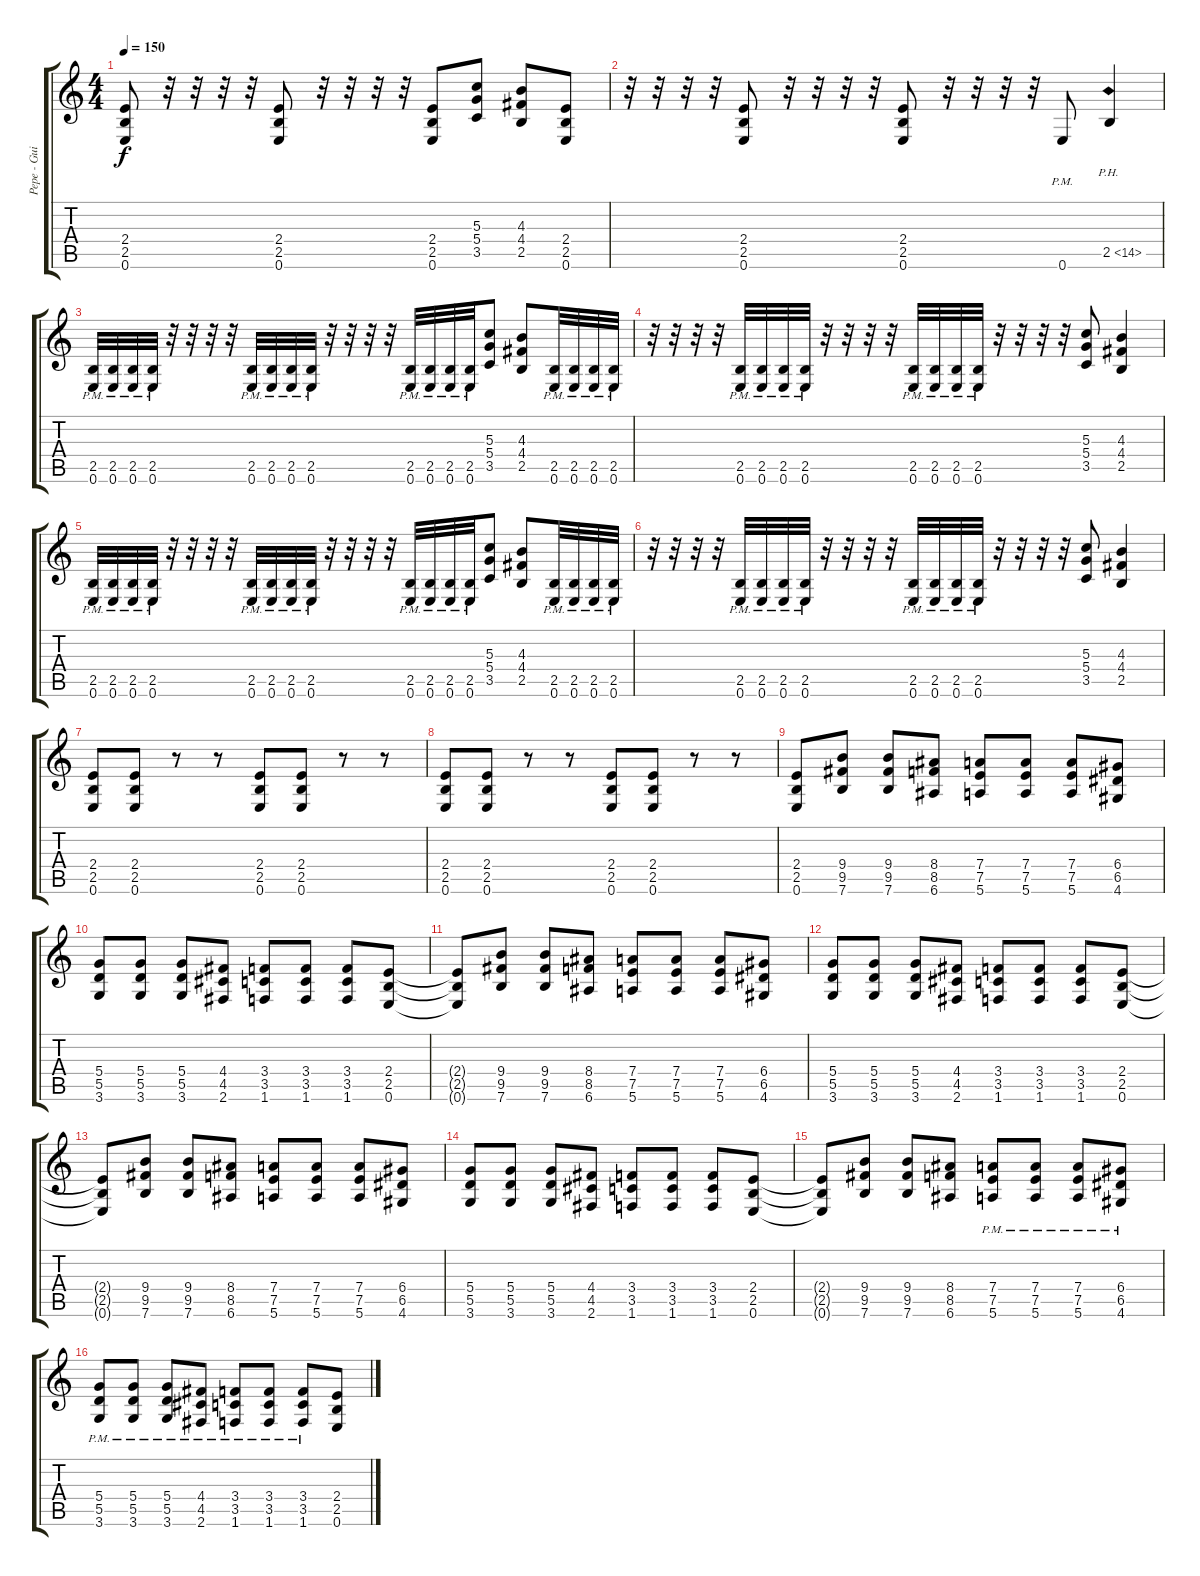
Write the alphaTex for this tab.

\track ("Pepe - Guitar" "Pepe - Gui") {instrument distortionguitar}
\staff {score tabs}
\tuning (E4 B3 G3 D3 A2 E2) {hide}
\ts (4 4)
\tempo 150
\clef g2
\ks c
(2.4 2.5 0.6).8{dy f} r.32 r.32 r.32 r.32 (2.4 2.5 0.6).8 r.32 r.32 r.32 r.32 (2.4 2.5 0.6).8 (5.3 5.4 3.5).8 (4.3 4.4 2.5).8 (2.4 2.5 0.6).8 |
r.32 r.32 r.32 r.32 (2.4 2.5 0.6).8 r.32 r.32 r.32 r.32 (2.4 2.5 0.6).8 r.32 r.32 r.32 r.32 0.6{pm}.8 2.5{ph 12}.4 |
(2.5 0.6{pm}).32 (2.5 0.6{pm}).32 (2.5 0.6{pm}).32 (2.5 0.6{pm}).32 r.32 r.32 r.32 r.32 (2.5 0.6{pm}).32 (2.5 0.6{pm}).32 (2.5 0.6{pm}).32 (2.5 0.6{pm}).32 r.32 r.32 r.32 r.32 (2.5 0.6{pm}).32 (2.5 0.6{pm}).32 (2.5 0.6{pm}).32 (2.5 0.6{pm}).32 (5.3 5.4 3.5).8 (4.3 4.4 2.5).8 (2.5 0.6{pm}).32 (2.5 0.6{pm}).32 (2.5 0.6{pm}).32 (2.5 0.6{pm}).32 |
r.32 r.32 r.32 r.32 (2.5 0.6{pm}).32 (2.5 0.6{pm}).32 (2.5 0.6{pm}).32 (2.5 0.6{pm}).32 r.32 r.32 r.32 r.32 (2.5 0.6{pm}).32 (2.5 0.6{pm}).32 (2.5 0.6{pm}).32 (2.5 0.6{pm}).32 r.32 r.32 r.32 r.32 (5.3 5.4 3.5).8 (4.3 4.4 2.5).4 |
(2.5 0.6{pm}).32 (2.5 0.6{pm}).32 (2.5 0.6{pm}).32 (2.5 0.6{pm}).32 r.32 r.32 r.32 r.32 (2.5 0.6{pm}).32 (2.5 0.6{pm}).32 (2.5 0.6{pm}).32 (2.5 0.6{pm}).32 r.32 r.32 r.32 r.32 (2.5 0.6{pm}).32 (2.5 0.6{pm}).32 (2.5 0.6{pm}).32 (2.5 0.6{pm}).32 (5.3 5.4 3.5).8 (4.3 4.4 2.5).8 (2.5 0.6{pm}).32 (2.5 0.6{pm}).32 (2.5 0.6{pm}).32 (2.5 0.6{pm}).32 |
r.32 r.32 r.32 r.32 (2.5 0.6{pm}).32 (2.5 0.6{pm}).32 (2.5 0.6{pm}).32 (2.5 0.6{pm}).32 r.32 r.32 r.32 r.32 (2.5 0.6{pm}).32 (2.5 0.6{pm}).32 (2.5 0.6{pm}).32 (2.5 0.6{pm}).32 r.32 r.32 r.32 r.32 (5.3 5.4 3.5).8 (4.3 4.4 2.5).4 |
(2.4 2.5 0.6).8 (2.4 2.5 0.6).8 r.8 r.8 (2.4 2.5 0.6).8 (2.4 2.5 0.6).8 r.8 r.8 |
(2.4 2.5 0.6).8 (2.4 2.5 0.6).8 r.8 r.8 (2.4 2.5 0.6).8 (2.4 2.5 0.6).8 r.8 r.8 |
(2.4 2.5 0.6).8 (9.4 9.5 7.6).8 (9.4 9.5 7.6).8 (8.4 8.5 6.6).8 (7.4 7.5 5.6).8 (7.4 7.5 5.6).8 (7.4 7.5 5.6).8 (6.4 6.5 4.6).8 |
(5.4 5.5 3.6).8 (5.4 5.5 3.6).8 (5.4 5.5 3.6).8 (4.4 4.5 2.6).8 (3.4 3.5 1.6).8 (3.4 3.5 1.6).8 (3.4 3.5 1.6).8 (2.4 2.5 0.6).8 |
(2.4{t} 2.5{t} 0.6{t}).8 (9.4 9.5 7.6).8 (9.4 9.5 7.6).8 (8.4 8.5 6.6).8 (7.4 7.5 5.6).8 (7.4 7.5 5.6).8 (7.4 7.5 5.6).8 (6.4 6.5 4.6).8 |
(5.4 5.5 3.6).8 (5.4 5.5 3.6).8 (5.4 5.5 3.6).8 (4.4 4.5 2.6).8 (3.4 3.5 1.6).8 (3.4 3.5 1.6).8 (3.4 3.5 1.6).8 (2.4 2.5 0.6).8 |
(2.4{t} 2.5{t} 0.6{t}).8 (9.4 9.5 7.6).8 (9.4 9.5 7.6).8 (8.4 8.5 6.6).8 (7.4 7.5 5.6).8 (7.4 7.5 5.6).8 (7.4 7.5 5.6).8 (6.4 6.5 4.6).8 |
(5.4 5.5 3.6).8 (5.4 5.5 3.6).8 (5.4 5.5 3.6).8 (4.4 4.5 2.6).8 (3.4 3.5 1.6).8 (3.4 3.5 1.6).8 (3.4 3.5 1.6).8 (2.4 2.5 0.6).8 |
(2.4{t} 2.5{t} 0.6{t}).8 (9.4 9.5 7.6).8 (9.4 9.5 7.6).8 (8.4 8.5 6.6).8 (7.4{pm} 7.5{pm} 5.6{pm}).8 (7.4{pm} 7.5{pm} 5.6{pm}).8 (7.4{pm} 7.5{pm} 5.6{pm}).8 (6.4{pm} 6.5{pm} 4.6{pm}).8 |
(5.4{pm} 5.5{pm} 3.6{pm}).8 (5.4{pm} 5.5{pm} 3.6{pm}).8 (5.4{pm} 5.5{pm} 3.6{pm}).8 (4.4{pm} 4.5{pm} 2.6{pm}).8 (3.4{pm} 3.5{pm} 1.6{pm}).8 (3.4{pm} 3.5{pm} 1.6{pm}).8 (3.4{pm} 3.5{pm} 1.6{pm}).8 (2.4 2.5 0.6).8
